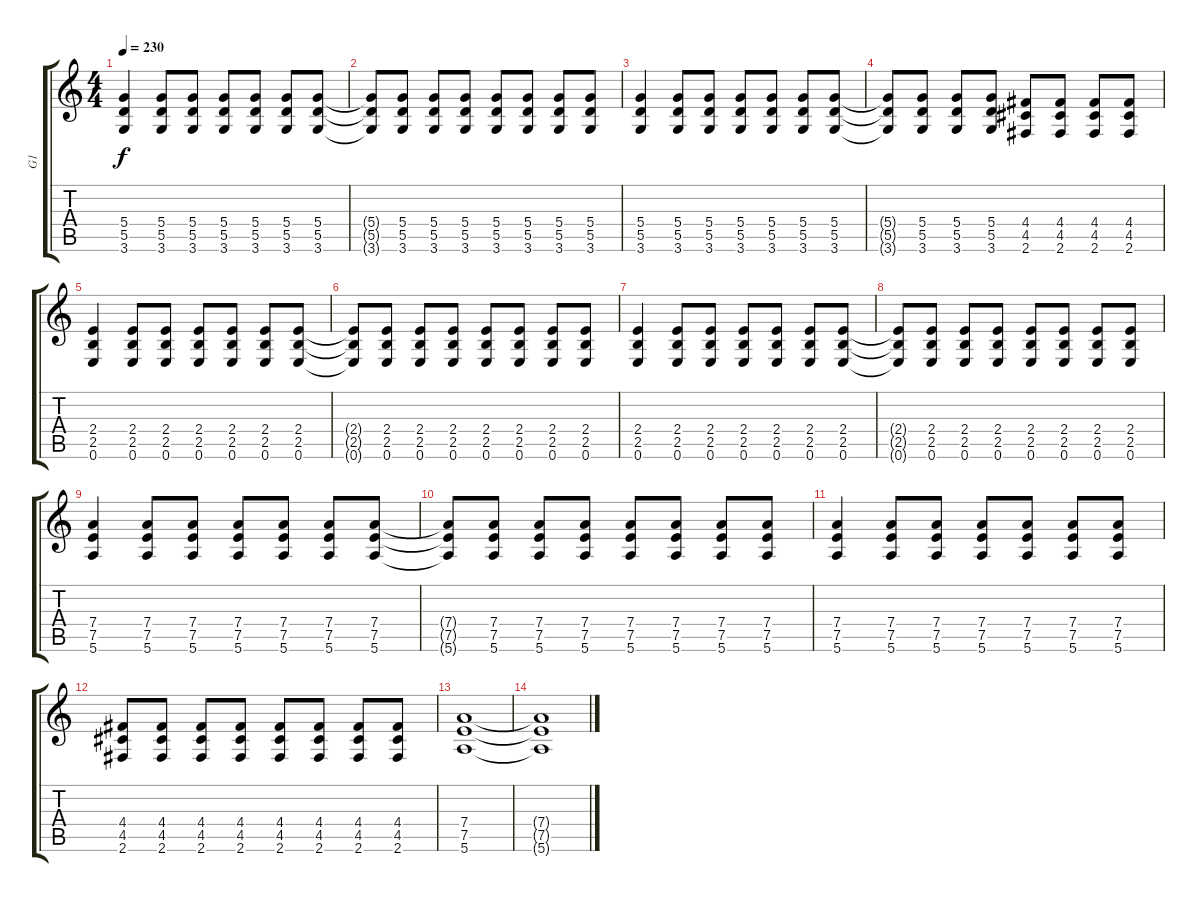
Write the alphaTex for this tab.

\track ("G1" "G1") {instrument overdrivenguitar}
\staff {score tabs}
\tuning (E4 B3 G3 D3 A2 E2) {hide}
\ts (4 4)
\tempo 230
\clef g2
\ks c
(5.4 5.5 3.6).4{dy f} (5.4 5.5 3.6).8 (5.4 5.5 3.6).8 (5.4 5.5 3.6).8 (5.4 5.5 3.6).8 (5.4 5.5 3.6).8 (5.4 5.5 3.6).8 |
(5.4{t} 5.5{t} 3.6{t}).8 (5.4 5.5 3.6).8 (5.4 5.5 3.6).8 (5.4 5.5 3.6).8 (5.4 5.5 3.6).8 (5.4 5.5 3.6).8 (5.4 5.5 3.6).8 (5.4 5.5 3.6).8 |
(5.4 5.5 3.6).4 (5.4 5.5 3.6).8 (5.4 5.5 3.6).8 (5.4 5.5 3.6).8 (5.4 5.5 3.6).8 (5.4 5.5 3.6).8 (5.4 5.5 3.6).8 |
(5.4{t} 5.5{t} 3.6{t}).8 (5.4 5.5 3.6).8 (5.4 5.5 3.6).8 (5.4 5.5 3.6).8 (4.4 4.5 2.6).8 (4.4 4.5 2.6).8 (4.4 4.5 2.6).8 (4.4 4.5 2.6).8 |
(2.4 2.5 0.6).4 (2.4 2.5 0.6).8 (2.4 2.5 0.6).8 (2.4 2.5 0.6).8 (2.4 2.5 0.6).8 (2.4 2.5 0.6).8 (2.4 2.5 0.6).8 |
(2.4{t} 2.5{t} 0.6{t}).8 (2.4 2.5 0.6).8 (2.4 2.5 0.6).8 (2.4 2.5 0.6).8 (2.4 2.5 0.6).8 (2.4 2.5 0.6).8 (2.4 2.5 0.6).8 (2.4 2.5 0.6).8 |
(2.4 2.5 0.6).4 (2.4 2.5 0.6).8 (2.4 2.5 0.6).8 (2.4 2.5 0.6).8 (2.4 2.5 0.6).8 (2.4 2.5 0.6).8 (2.4 2.5 0.6).8 |
(2.4{t} 2.5{t} 0.6{t}).8 (2.4 2.5 0.6).8 (2.4 2.5 0.6).8 (2.4 2.5 0.6).8 (2.4 2.5 0.6).8 (2.4 2.5 0.6).8 (2.4 2.5 0.6).8 (2.4 2.5 0.6).8 |
(7.4 7.5 5.6).4 (7.4 7.5 5.6).8 (7.4 7.5 5.6).8 (7.4 7.5 5.6).8 (7.4 7.5 5.6).8 (7.4 7.5 5.6).8 (7.4 7.5 5.6).8 |
(7.4{t} 7.5{t} 5.6{t}).8 (7.4 7.5 5.6).8 (7.4 7.5 5.6).8 (7.4 7.5 5.6).8 (7.4 7.5 5.6).8 (7.4 7.5 5.6).8 (7.4 7.5 5.6).8 (7.4 7.5 5.6).8 |
(7.4 7.5 5.6).4 (7.4 7.5 5.6).8 (7.4 7.5 5.6).8 (7.4 7.5 5.6).8 (7.4 7.5 5.6).8 (7.4 7.5 5.6).8 (7.4 7.5 5.6).8 |
(4.4 4.5 2.6).8 (4.4 4.5 2.6).8 (4.4 4.5 2.6).8 (4.4 4.5 2.6).8 (4.4 4.5 2.6).8 (4.4 4.5 2.6).8 (4.4 4.5 2.6).8 (4.4 4.5 2.6).8 |
(7.4 7.5 5.6).1 |
(7.4{t} 7.5{t} 5.6{t}).1
